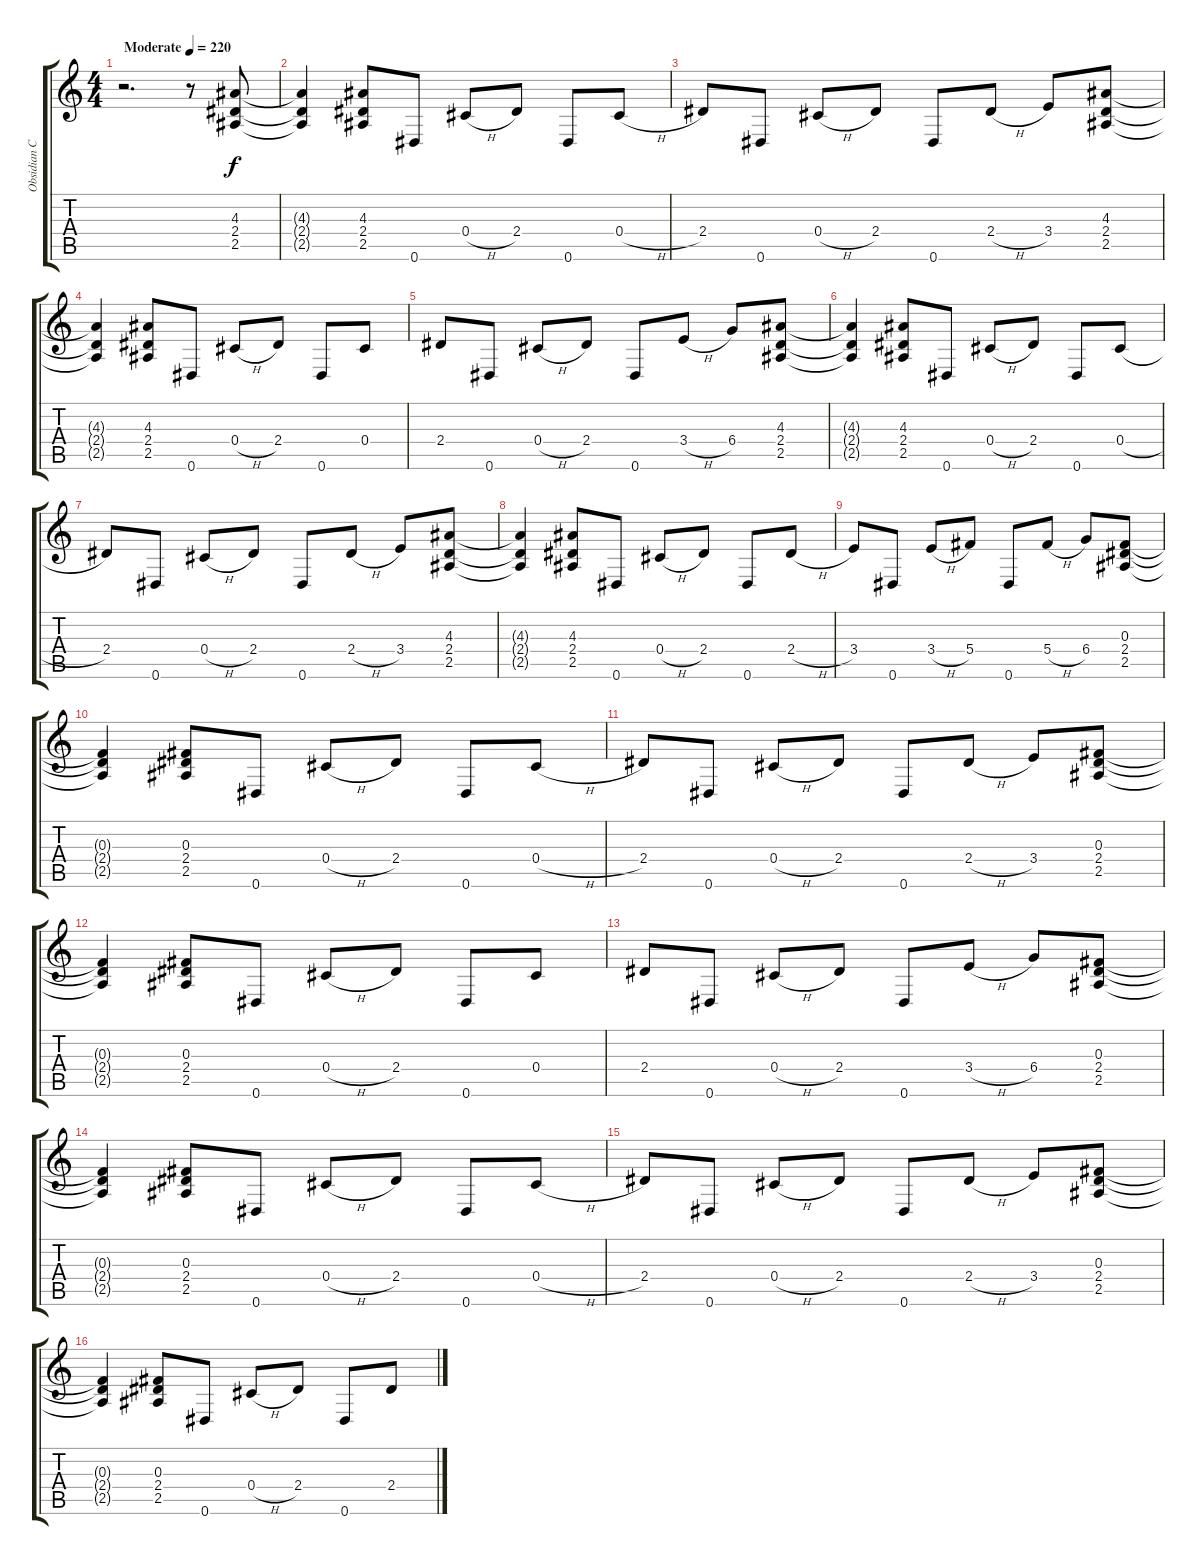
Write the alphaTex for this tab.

\track ("Obsidian C." "Obsidian C") {instrument distortionguitar}
\staff {score tabs}
\tuning (Eb4 Bb3 Gb3 Db3 Ab2 Eb2) {hide}
\ts (4 4)
\tempo (220 "Moderate")
\clef g2
\ks c
r.2{d dy f instrument distortionguitar} r.8 (4.3 2.4 2.5).8 |
(4.3{t} 2.4{t} 2.5{t}).4 (4.3 2.4 2.5).8 0.6.8 0.4{h}.8 2.4.8 0.6.8 0.4{h}.8 |
2.4.8 0.6.8 0.4{h}.8 2.4.8 0.6.8 2.4{h}.8 3.4.8 (4.3 2.4 2.5).8 |
(4.3{t} 2.4{t} 2.5{t}).4 (4.3 2.4 2.5).8 0.6.8 0.4{h}.8 2.4.8 0.6.8 0.4.8 |
2.4.8 0.6.8 0.4{h}.8 2.4.8 0.6.8 3.4{h}.8 6.4.8 (4.3 2.4 2.5).8 |
(4.3{t} 2.4{t} 2.5{t}).4 (4.3 2.4 2.5).8 0.6.8 0.4{h}.8 2.4.8 0.6.8 0.4{h}.8 |
2.4.8 0.6.8 0.4{h}.8 2.4.8 0.6.8 2.4{h}.8 3.4.8 (4.3 2.4 2.5).8 |
(4.3{t} 2.4{t} 2.5{t}).4 (4.3 2.4 2.5).8 0.6.8 0.4{h}.8 2.4.8 0.6.8 2.4{h}.8 |
3.4.8 0.6.8 3.4{h}.8 5.4.8 0.6.8 5.4{h}.8 6.4.8 (0.3 2.4 2.5).8 |
(0.3{t} 2.4{t} 2.5{t}).4 (0.3 2.4 2.5).8 0.6.8 0.4{h}.8 2.4.8 0.6.8 0.4{h}.8 |
2.4.8 0.6.8 0.4{h}.8 2.4.8 0.6.8 2.4{h}.8 3.4.8 (0.3 2.4 2.5).8 |
(0.3{t} 2.4{t} 2.5{t}).4 (0.3 2.4 2.5).8 0.6.8 0.4{h}.8 2.4.8 0.6.8 0.4.8 |
2.4.8 0.6.8 0.4{h}.8 2.4.8 0.6.8 3.4{h}.8 6.4.8 (0.3 2.4 2.5).8 |
(0.3{t} 2.4{t} 2.5{t}).4 (0.3 2.4 2.5).8 0.6.8 0.4{h}.8 2.4.8 0.6.8 0.4{h}.8 |
2.4.8 0.6.8 0.4{h}.8 2.4.8 0.6.8 2.4{h}.8 3.4.8 (0.3 2.4 2.5).8 |
(0.3{t} 2.4{t} 2.5{t}).4 (0.3 2.4 2.5).8 0.6.8 0.4{h}.8 2.4.8 0.6.8 2.4{h}.8
